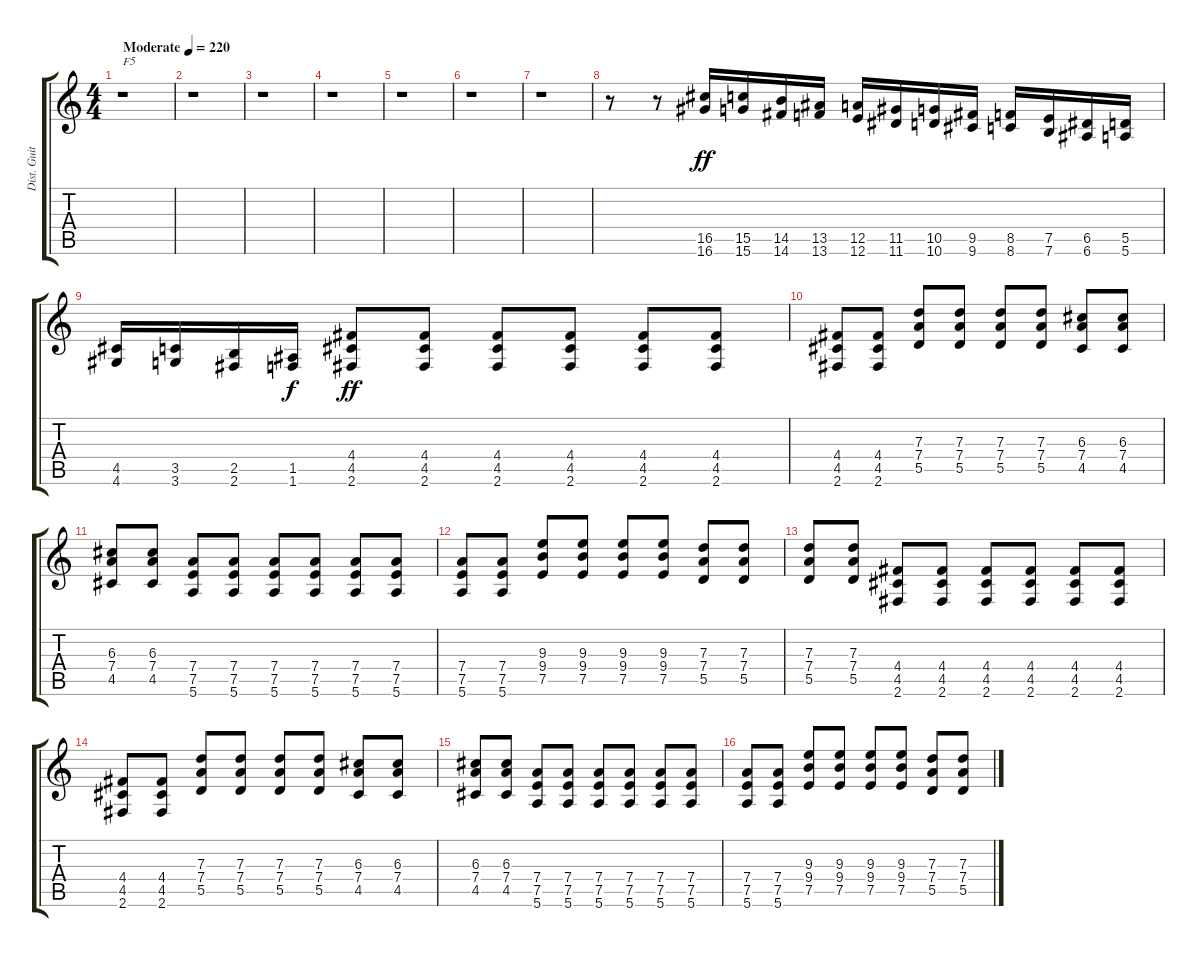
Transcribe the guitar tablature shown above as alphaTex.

\track ("Dist. Guitar 2" "Dist. Guit") {instrument distortionguitar}
\staff {score tabs}
\tuning (E4 B3 G3 D3 A2 E2) {hide}
\ts (4 4)
\tempo (220 "Moderate")
\clef g2
\ks c
r.1{txt "F5" dy ff instrument distortionguitar} |
r.1 |
r.1 |
r.1 |
r.1 |
r.1 |
r.1 |
r.8 r.8 (16.5 16.6).16 (15.5 15.6).16 (14.5 14.6).16 (13.5 13.6).16 (12.5 12.6).16 (11.5 11.6).16 (10.5 10.6).16 (9.5 9.6).16 (8.5 8.6).16 (7.5 7.6).16 (6.5 6.6).16 (5.5 5.6).16 |
(4.5 4.6).16 (3.5 3.6).16 (2.5 2.6).16 (1.5 1.6).16{dy f} (4.4 4.5 2.6).8{dy ff} (4.4 4.5 2.6).8 (4.4 4.5 2.6).8 (4.4 4.5 2.6).8 (4.4 4.5 2.6).8 (4.4 4.5 2.6).8 |
(4.4 4.5 2.6).8 (4.4 4.5 2.6).8 (7.3 7.4 5.5).8 (7.3 7.4 5.5).8 (7.3 7.4 5.5).8 (7.3 7.4 5.5).8 (6.3 7.4 4.5).8 (6.3 7.4 4.5).8 |
(6.3 7.4 4.5).8 (6.3 7.4 4.5).8 (7.4 7.5 5.6).8 (7.4 7.5 5.6).8 (7.4 7.5 5.6).8 (7.4 7.5 5.6).8 (7.4 7.5 5.6).8 (7.4 7.5 5.6).8 |
(7.4 7.5 5.6).8 (7.4 7.5 5.6).8 (9.3 9.4 7.5).8 (9.3 9.4 7.5).8 (9.3 9.4 7.5).8 (9.3 9.4 7.5).8 (7.3 7.4 5.5).8 (7.3 7.4 5.5).8 |
(7.3 7.4 5.5).8 (7.3 7.4 5.5).8 (4.4 4.5 2.6).8 (4.4 4.5 2.6).8 (4.4 4.5 2.6).8 (4.4 4.5 2.6).8 (4.4 4.5 2.6).8 (4.4 4.5 2.6).8 |
(4.4 4.5 2.6).8 (4.4 4.5 2.6).8 (7.3 7.4 5.5).8 (7.3 7.4 5.5).8 (7.3 7.4 5.5).8 (7.3 7.4 5.5).8 (6.3 7.4 4.5).8 (6.3 7.4 4.5).8 |
(6.3 7.4 4.5).8 (6.3 7.4 4.5).8 (7.4 7.5 5.6).8 (7.4 7.5 5.6).8 (7.4 7.5 5.6).8 (7.4 7.5 5.6).8 (7.4 7.5 5.6).8 (7.4 7.5 5.6).8 |
(7.4 7.5 5.6).8 (7.4 7.5 5.6).8 (9.3 9.4 7.5).8 (9.3 9.4 7.5).8 (9.3 9.4 7.5).8 (9.3 9.4 7.5).8 (7.3 7.4 5.5).8 (7.3 7.4 5.5).8
